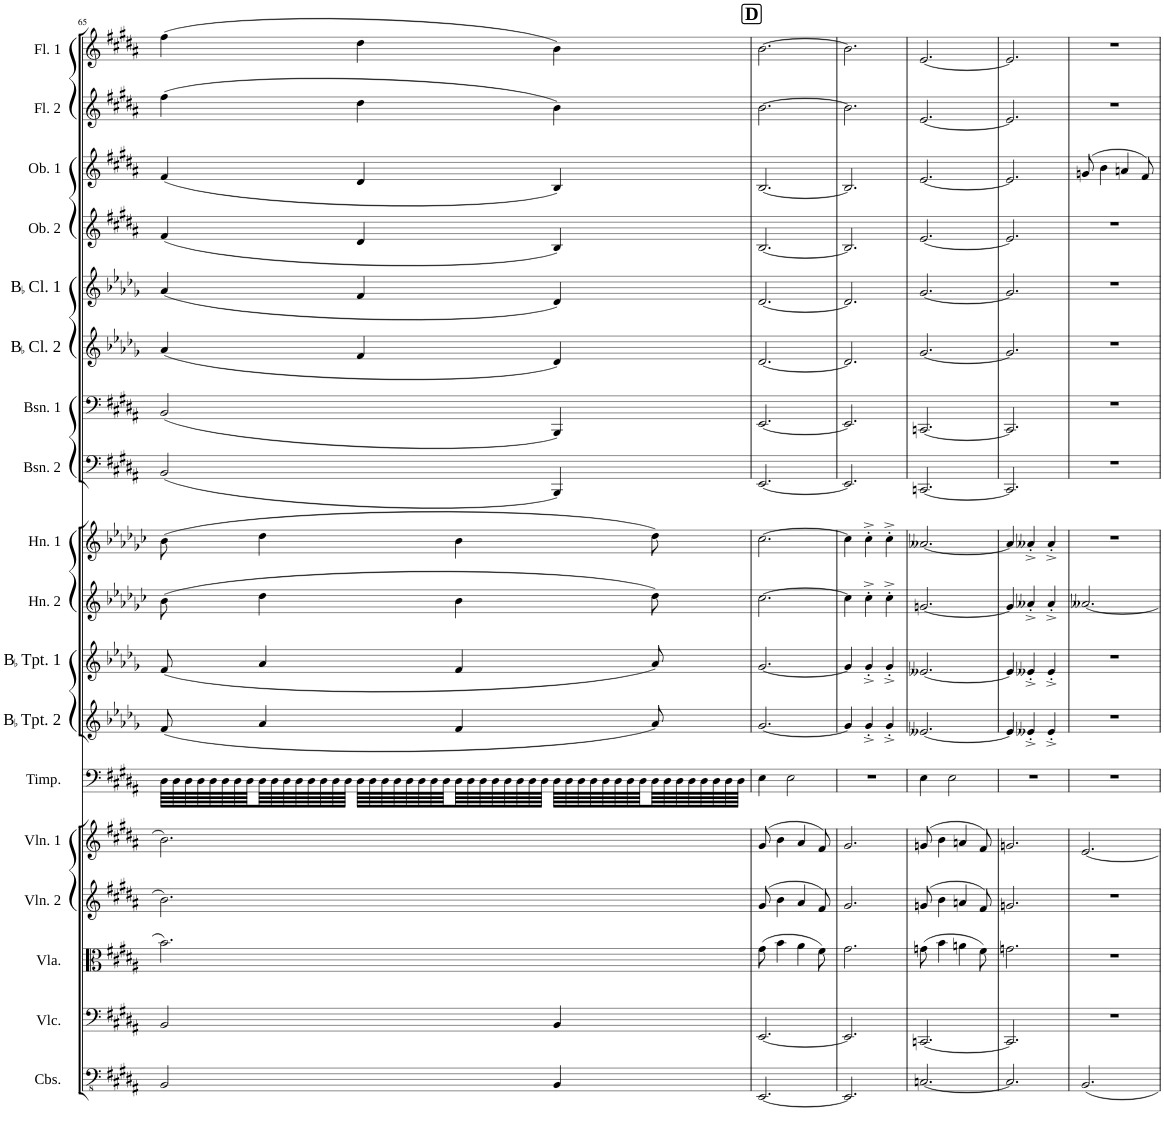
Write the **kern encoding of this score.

**kern	**kern	**kern	**kern	**kern	**kern	**kern	**kern	**kern	**kern	**kern	**kern	**kern	**kern	**kern	**kern	**kern	**kern
*part18	*part17	*part16	*part15	*part14	*part13	*part12	*part11	*part10	*part9	*part8	*part7	*part6	*part5	*part4	*part3	*part2	*part1
*staff18	*staff17	*staff16	*staff15	*staff14	*staff13	*staff12	*staff11	*staff10	*staff9	*staff8	*staff7	*staff6	*staff5	*staff4	*staff3	*staff2	*staff1
*I"Contrabass	*I"Violoncello	*I"Viola	*I"Violin 2	*I"Violin 1	*I"Timpani (D#, F#, E)	*I"BaccidentalFlat Trumpet 2	*I"BaccidentalFlat Trumpet 1	*I"Horn 2	*I"Horn 1	*I"Bassoon 2	*I"Bassoon 1	*I"BaccidentalFlat Clarinet 2	*I"BaccidentalFlat Clarinet 1	*I"Oboe 2	*I"Oboe 1	*I"Flute 2	*I"Flute 1
*I'Cbs.	*I'Vlc.	*I'Vla.	*I'Vln. 2	*I'Vln. 1	*I'Timp.	*I'BaccidentalFlat Tpt. 2	*I'BaccidentalFlat Tpt. 1	*I'Hn. 2	*I'Hn. 1	*I'Bsn. 2	*I'Bsn. 1	*I'BaccidentalFlat Cl. 2	*I'BaccidentalFlat Cl. 1	*I'Ob. 2	*I'Ob. 1	*I'Fl. 2	*I'Fl. 1
!!LO:PB:g=z
*clefFv4	*clefF4	*clefC3	*clefG2	*clefG2	*clefF4	*clefG2	*clefG2	*clefG2	*clefG2	*clefF4	*clefF4	*clefG2	*clefG2	*clefG2	*clefG2	*clefG2	*clefG2
*	*	*	*	*	*	*Trd1c2	*Trd1c2	*Trd4c7	*Trd4c7	*	*	*Trd1c2	*Trd1c2	*	*	*	*
*k[f#c#g#d#a#]	*k[f#c#g#d#a#]	*k[f#c#g#d#a#]	*k[f#c#g#d#a#]	*k[f#c#g#d#a#]	*k[f#c#g#d#a#]	*k[b-e-a-d-g-]	*k[b-e-a-d-g-]	*k[b-e-a-d-g-c-]	*k[b-e-a-d-g-c-]	*k[f#c#g#d#a#]	*k[f#c#g#d#a#]	*k[b-e-a-d-g-]	*k[b-e-a-d-g-]	*k[f#c#g#d#a#]	*k[f#c#g#d#a#]	*k[f#c#g#d#a#]	*k[f#c#g#d#a#]
*M3/4	*M3/4	*M3/4	*M3/4	*M3/4	*M3/4	*M3/4	*M3/4	*M3/4	*M3/4	*M3/4	*M3/4	*M3/4	*M3/4	*M3/4	*M3/4	*M3/4	*M3/4
=65	=65	=65	=65	=65	=65	=65	=65	=65	=65	=65	=65	=65	=65	=65	=65	=65	=65
2BBB/	2BB/	2.b\	2.b\	2.b\	64D#\LLLL	(8f/	(8f/	(8b-\	(8b-\	(2BB/	(2BB/	(4a-/	(4a-/	(4f#/	(4f#/	(4ff#\	(4ff#\
.	.	.	.	.	64D#\	.	.	.	.	.	.	.	.	.	.	.	.
.	.	.	.	.	64D#\	.	.	.	.	.	.	.	.	.	.	.	.
.	.	.	.	.	64D#\	.	.	.	.	.	.	.	.	.	.	.	.
.	.	.	.	.	64D#\	.	.	.	.	.	.	.	.	.	.	.	.
.	.	.	.	.	64D#\	.	.	.	.	.	.	.	.	.	.	.	.
.	.	.	.	.	64D#\	.	.	.	.	.	.	.	.	.	.	.	.
.	.	.	.	.	64D#\	.	.	.	.	.	.	.	.	.	.	.	.
.	.	.	.	.	64D#\	4a-/	4a-/	4dd-\	4dd-\	.	.	.	.	.	.	.	.
.	.	.	.	.	64D#\	.	.	.	.	.	.	.	.	.	.	.	.
.	.	.	.	.	64D#\	.	.	.	.	.	.	.	.	.	.	.	.
.	.	.	.	.	64D#\	.	.	.	.	.	.	.	.	.	.	.	.
.	.	.	.	.	64D#\	.	.	.	.	.	.	.	.	.	.	.	.
.	.	.	.	.	64D#\	.	.	.	.	.	.	.	.	.	.	.	.
.	.	.	.	.	64D#\	.	.	.	.	.	.	.	.	.	.	.	.
.	.	.	.	.	64D#\JJJJ	.	.	.	.	.	.	.	.	.	.	.	.
.	.	.	.	.	64D#\LLLL	.	.	.	.	.	.	4f/	4f/	4d#/	4d#/	4dd#\	4dd#\
.	.	.	.	.	64D#\	.	.	.	.	.	.	.	.	.	.	.	.
.	.	.	.	.	64D#\	.	.	.	.	.	.	.	.	.	.	.	.
.	.	.	.	.	64D#\	.	.	.	.	.	.	.	.	.	.	.	.
.	.	.	.	.	64D#\	.	.	.	.	.	.	.	.	.	.	.	.
.	.	.	.	.	64D#\	.	.	.	.	.	.	.	.	.	.	.	.
.	.	.	.	.	64D#\	.	.	.	.	.	.	.	.	.	.	.	.
.	.	.	.	.	64D#\	.	.	.	.	.	.	.	.	.	.	.	.
.	.	.	.	.	64D#\	4f/	4f/	4b-\	4b-\	.	.	.	.	.	.	.	.
.	.	.	.	.	64D#\	.	.	.	.	.	.	.	.	.	.	.	.
.	.	.	.	.	64D#\	.	.	.	.	.	.	.	.	.	.	.	.
.	.	.	.	.	64D#\	.	.	.	.	.	.	.	.	.	.	.	.
.	.	.	.	.	64D#\	.	.	.	.	.	.	.	.	.	.	.	.
.	.	.	.	.	64D#\	.	.	.	.	.	.	.	.	.	.	.	.
.	.	.	.	.	64D#\	.	.	.	.	.	.	.	.	.	.	.	.
.	.	.	.	.	64D#\JJJJ	.	.	.	.	.	.	.	.	.	.	.	.
4BBB/	4BB/	.	.	.	64D#\LLLL	.	.	.	.	4BBB/)	4BBB/)	4d-/)	4d-/)	4B/)	4B/)	4b\)	4b\)
.	.	.	.	.	64D#\	.	.	.	.	.	.	.	.	.	.	.	.
.	.	.	.	.	64D#\	.	.	.	.	.	.	.	.	.	.	.	.
.	.	.	.	.	64D#\	.	.	.	.	.	.	.	.	.	.	.	.
.	.	.	.	.	64D#\	.	.	.	.	.	.	.	.	.	.	.	.
.	.	.	.	.	64D#\	.	.	.	.	.	.	.	.	.	.	.	.
.	.	.	.	.	64D#\	.	.	.	.	.	.	.	.	.	.	.	.
.	.	.	.	.	64D#\	.	.	.	.	.	.	.	.	.	.	.	.
.	.	.	.	.	64D#\	8a-/)	8a-/)	8dd-\)	8dd-\)	.	.	.	.	.	.	.	.
.	.	.	.	.	64D#\	.	.	.	.	.	.	.	.	.	.	.	.
.	.	.	.	.	64D#\	.	.	.	.	.	.	.	.	.	.	.	.
.	.	.	.	.	64D#\	.	.	.	.	.	.	.	.	.	.	.	.
.	.	.	.	.	64D#\	.	.	.	.	.	.	.	.	.	.	.	.
.	.	.	.	.	64D#\	.	.	.	.	.	.	.	.	.	.	.	.
.	.	.	.	.	64D#\	.	.	.	.	.	.	.	.	.	.	.	.
.	.	.	.	.	64D#\JJJJ	.	.	.	.	.	.	.	.	.	.	.	.
!!LO:REH:place=s1:a:B:cj:fs=16.4678:t=D
=66	=66	=66	=66	=66	=66	=66	=66	=66	=66	=66	=66	=66	=66	=66	=66	=66	=66
[2.EEE/	[2.EE/	(8g#\	(8g#/	(8g#/	4E\	[2.g-/	[2.g-/	[2.cc-\	[2.cc-\	[2.EE/	[2.EE/	[2.d-/	[2.d-/	[2.B/	[2.B/	[2.b\	[2.b\
.	.	4b\	4b\	4b\	.	.	.	.	.	.	.	.	.	.	.	.	.
.	.	.	.	.	2E\	.	.	.	.	.	.	.	.	.	.	.	.
.	.	4a#\	4a#/	4a#/	.	.	.	.	.	.	.	.	.	.	.	.	.
.	.	8f#\)	8f#/)	8f#/)	.	.	.	.	.	.	.	.	.	.	.	.	.
=67	=67	=67	=67	=67	=67	=67	=67	=67	=67	=67	=67	=67	=67	=67	=67	=67	=67
2.EEE/]	2.EE/]	2.g#\	2.g#/	2.g#/	2.r	4g-/]	4g-/]	4cc-\]	4cc-\]	2.EE/]	2.EE/]	2.d-/]	2.d-/]	2.B/]	2.B/]	2.b\]	2.b\]
.	.	.	.	.	.	4g-'^/	4g-'^/	4cc-'^\	4cc-'^\	.	.	.	.	.	.	.	.
.	.	.	.	.	.	4g-'^/	4g-'^/	4cc-'^\	4cc-'^\	.	.	.	.	.	.	.	.
=68	=68	=68	=68	=68	=68	=68	=68	=68	=68	=68	=68	=68	=68	=68	=68	=68	=68
[2.CCn/	[2.CCn/	(8gn\	(8gn/	(8gn/	4E\	[2.e--X/	[2.e--X/	[2.gn/	[2.a--X/	[2.CCn/	[2.CCn/	[2.g-/	[2.g-/	[2.e/	[2.e/	[2.e/	[2.e/
.	.	4b\	4b\	4b\	.	.	.	.	.	.	.	.	.	.	.	.	.
.	.	.	.	.	2E\	.	.	.	.	.	.	.	.	.	.	.	.
.	.	4an\	4an/	4an/	.	.	.	.	.	.	.	.	.	.	.	.	.
.	.	8f#\)	8f#/)	8f#/)	.	.	.	.	.	.	.	.	.	.	.	.	.
=69	=69	=69	=69	=69	=69	=69	=69	=69	=69	=69	=69	=69	=69	=69	=69	=69	=69
2.CC/]	2.CC/]	2.gn\	2.gn/	2.gn/	2.r	4e--/]	4e--/]	4g/]	4a--/]	2.CC/]	2.CC/]	2.g-/]	2.g-/]	2.e/]	2.e/]	2.e/]	2.e/]
.	.	.	.	.	.	4e--X'^/	4e--X'^/	4a--X'^/	4a--X'^/	.	.	.	.	.	.	.	.
.	.	.	.	.	.	4e--'^/	4e--'^/	4a--'^/	4a--'^/	.	.	.	.	.	.	.	.
=70	=70	=70	=70	=70	=70	=70	=70	=70	=70	=70	=70	=70	=70	=70	=70	=70	=70
2.BBB/	2.r	2.r	2.r	[2.e/	2.r	2.r	2.r	[2.a--X/	2.r	2.r	2.r	2.r	2.r	2.r	(8gn/	2.r	2.r
.	.	.	.	.	.	.	.	.	.	.	.	.	.	.	4b\	.	.
.	.	.	.	.	.	.	.	.	.	.	.	.	.	.	4an/	.	.
.	.	.	.	.	.	.	.	.	.	.	.	.	.	.	8f#/)	.	.
=	=	=	=	=	=	=	=	=	=	=	=	=	=	=	=	=	=
*-	*-	*-	*-	*-	*-	*-	*-	*-	*-	*-	*-	*-	*-	*-	*-	*-	*-
